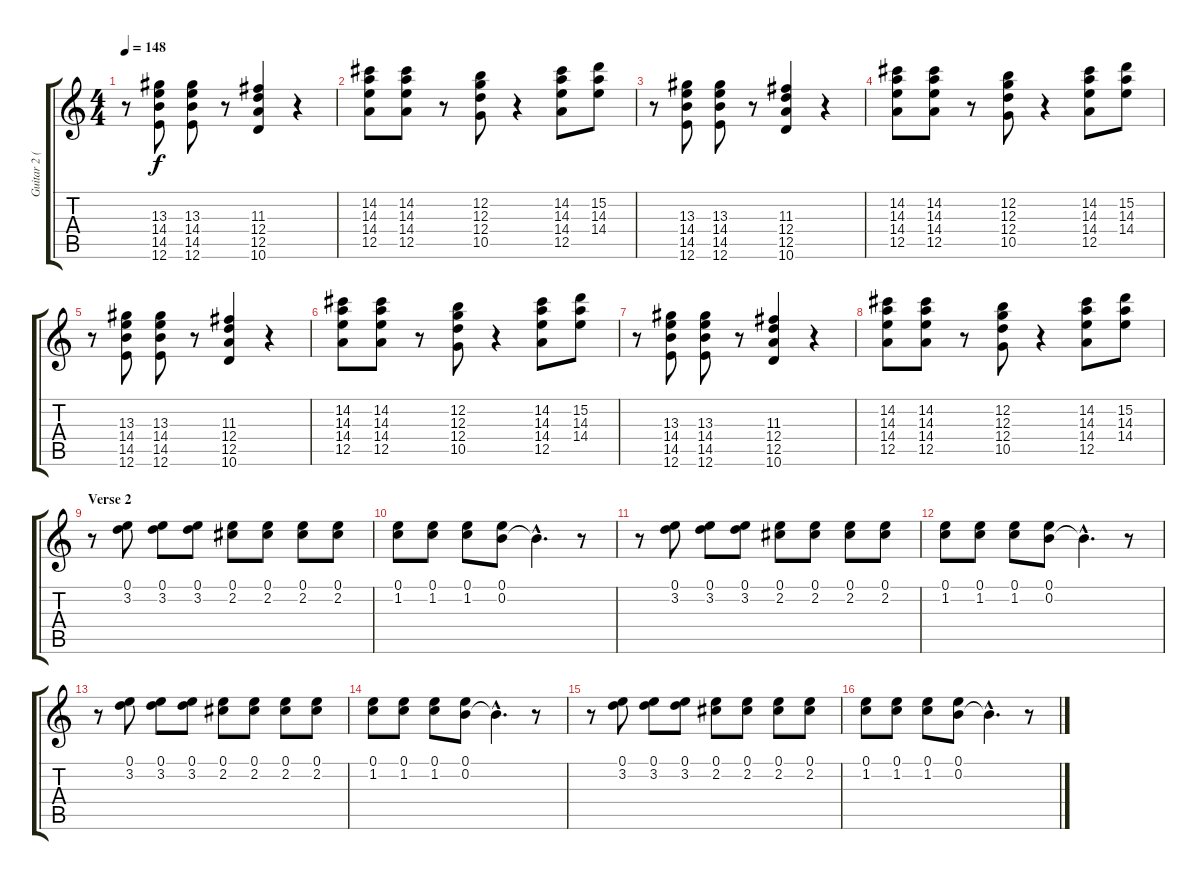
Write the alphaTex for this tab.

\track ("Guitar 2 (Vigilante Carlstroem)" "Guitar 2 (") {instrument overdrivenguitar}
\staff {score tabs}
\tuning (E4 B3 G3 D3 A2 E2) {hide}
\ts (4 4)
\tempo 148
\clef g2
\ks c
r.8{dy f} (13.3 14.4 14.5 12.6).8 (13.3 14.4 14.5 12.6).8 r.8 (11.3 12.4 12.5 10.6).4 r.4 |
(14.2 14.3 14.4 12.5).8 (14.2 14.3 14.4 12.5).8 r.8 (12.2 12.3 12.4 10.5).8 r.4 (14.2 14.3 14.4 12.5).8 (15.2 14.3 14.4).8 |
r.8 (13.3 14.4 14.5 12.6).8 (13.3 14.4 14.5 12.6).8 r.8 (11.3 12.4 12.5 10.6).4 r.4 |
(14.2 14.3 14.4 12.5).8 (14.2 14.3 14.4 12.5).8 r.8 (12.2 12.3 12.4 10.5).8 r.4 (14.2 14.3 14.4 12.5).8 (15.2 14.3 14.4).8 |
r.8 (13.3 14.4 14.5 12.6).8 (13.3 14.4 14.5 12.6).8 r.8 (11.3 12.4 12.5 10.6).4 r.4 |
(14.2 14.3 14.4 12.5).8 (14.2 14.3 14.4 12.5).8 r.8 (12.2 12.3 12.4 10.5).8 r.4 (14.2 14.3 14.4 12.5).8 (15.2 14.3 14.4).8 |
r.8 (13.3 14.4 14.5 12.6).8 (13.3 14.4 14.5 12.6).8 r.8 (11.3 12.4 12.5 10.6).4 r.4 |
(14.2 14.3 14.4 12.5).8 (14.2 14.3 14.4 12.5).8 r.8 (12.2 12.3 12.4 10.5).8 r.4 (14.2 14.3 14.4 12.5).8 (15.2 14.3 14.4).8 |
\section ("" "Verse 2")
r.8 (0.1 3.2).8 (0.1 3.2).8 (0.1 3.2).8 (0.1 2.2).8 (0.1 2.2).8 (0.1 2.2).8 (0.1 2.2).8 |
(0.1 1.2).8 (0.1 1.2).8 (0.1 1.2).8 (0.1 0.2).8 0.2{hac t}.4{d} r.8 |
r.8 (0.1 3.2).8 (0.1 3.2).8 (0.1 3.2).8 (0.1 2.2).8 (0.1 2.2).8 (0.1 2.2).8 (0.1 2.2).8 |
(0.1 1.2).8 (0.1 1.2).8 (0.1 1.2).8 (0.1 0.2).8 0.2{hac t}.4{d} r.8 |
r.8 (0.1 3.2).8 (0.1 3.2).8 (0.1 3.2).8 (0.1 2.2).8 (0.1 2.2).8 (0.1 2.2).8 (0.1 2.2).8 |
(0.1 1.2).8 (0.1 1.2).8 (0.1 1.2).8 (0.1 0.2).8 0.2{hac t}.4{d} r.8 |
r.8 (0.1 3.2).8 (0.1 3.2).8 (0.1 3.2).8 (0.1 2.2).8 (0.1 2.2).8 (0.1 2.2).8 (0.1 2.2).8 |
(0.1 1.2).8 (0.1 1.2).8 (0.1 1.2).8 (0.1 0.2).8 0.2{hac t}.4{d} r.8
